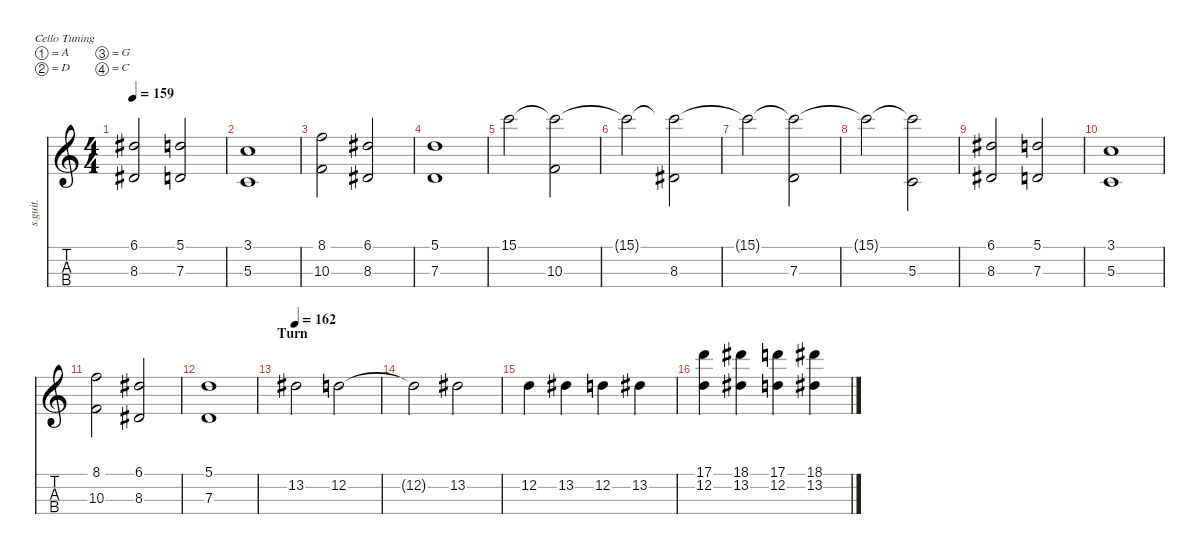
\defaultSystemsLayout 4
\hideDynamics
\bracketExtendMode nobrackets
\track ("" "s.guit.") {instrument cello}
\staff {score tabs}
\tuning (A3 D3 G2 C2)
\displaytranspose 12
\ts (4 4)
\tempo 159
\clef g2
\ks c
(6.1{acc #} 8.3{acc #}).2{lyrics (0 "") lyrics (1 "") lyrics (2 "") lyrics (3 "") lyrics (4 "") dy mp} (5.1 7.3).2{lyrics (0 "") lyrics (1 "") lyrics (2 "") lyrics (3 "") lyrics (4 "")} |
(3.1 5.3).1{lyrics (0 "") lyrics (1 "") lyrics (2 "") lyrics (3 "") lyrics (4 "")} |
(8.1 10.3).2{lyrics (0 "") lyrics (1 "") lyrics (2 "") lyrics (3 "") lyrics (4 "")} (6.1{acc #} 8.3{acc #}).2{lyrics (0 "") lyrics (1 "") lyrics (2 "") lyrics (3 "") lyrics (4 "")} |
(5.1 7.3).1{lyrics (0 "") lyrics (1 "") lyrics (2 "") lyrics (3 "") lyrics (4 "")} |
15.1.2{lyrics (0 "") lyrics (1 "") lyrics (2 "") lyrics (3 "") lyrics (4 "")} (15.1{t} 10.3).2{lyrics (0 "") lyrics (1 "") lyrics (2 "") lyrics (3 "") lyrics (4 "")} |
15.1{t}.2{lyrics (0 "") lyrics (1 "") lyrics (2 "") lyrics (3 "") lyrics (4 "")} (15.1{t} 8.3{acc #}).2{lyrics (0 "") lyrics (1 "") lyrics (2 "") lyrics (3 "") lyrics (4 "")} |
15.1{t}.2{lyrics (0 "") lyrics (1 "") lyrics (2 "") lyrics (3 "") lyrics (4 "")} (15.1{t} 7.3).2{lyrics (0 "") lyrics (1 "") lyrics (2 "") lyrics (3 "") lyrics (4 "")} |
15.1{t}.2{lyrics (0 "") lyrics (1 "") lyrics (2 "") lyrics (3 "") lyrics (4 "")} (15.1{t} 5.3).2{lyrics (0 "") lyrics (1 "") lyrics (2 "") lyrics (3 "") lyrics (4 "")} |
(6.1{acc #} 8.3{acc #}).2{lyrics (0 "") lyrics (1 "") lyrics (2 "") lyrics (3 "") lyrics (4 "")} (5.1 7.3).2{lyrics (0 "") lyrics (1 "") lyrics (2 "") lyrics (3 "") lyrics (4 "")} |
(3.1 5.3).1{lyrics (0 "") lyrics (1 "") lyrics (2 "") lyrics (3 "") lyrics (4 "")} |
(8.1 10.3).2{lyrics (0 "") lyrics (1 "") lyrics (2 "") lyrics (3 "") lyrics (4 "")} (6.1{acc #} 8.3{acc #}).2{lyrics (0 "") lyrics (1 "") lyrics (2 "") lyrics (3 "") lyrics (4 "")} |
(5.1 7.3).1{lyrics (0 "") lyrics (1 "") lyrics (2 "") lyrics (3 "") lyrics (4 "")} |
\section ("" "Turn")
\tempo 162
13.2{acc #}.2{lyrics (0 "") lyrics (1 "") lyrics (2 "") lyrics (3 "") lyrics (4 "")} 12.2.2{lyrics (0 "") lyrics (1 "") lyrics (2 "") lyrics (3 "") lyrics (4 "")} |
12.2{t}.2{lyrics (0 "") lyrics (1 "") lyrics (2 "") lyrics (3 "") lyrics (4 "")} 13.2{acc #}.2{lyrics (0 "") lyrics (1 "") lyrics (2 "") lyrics (3 "") lyrics (4 "")} |
12.2.4{lyrics (0 "") lyrics (1 "") lyrics (2 "") lyrics (3 "") lyrics (4 "")} 13.2{acc #}.4{lyrics (0 "") lyrics (1 "") lyrics (2 "") lyrics (3 "") lyrics (4 "")} 12.2.4{lyrics (0 "") lyrics (1 "") lyrics (2 "") lyrics (3 "") lyrics (4 "")} 13.2{acc #}.4{lyrics (0 "") lyrics (1 "") lyrics (2 "") lyrics (3 "") lyrics (4 "")} |
(17.1 12.2).4{lyrics (0 "") lyrics (1 "") lyrics (2 "") lyrics (3 "") lyrics (4 "")} (18.1{acc #} 13.2{acc #}).4{lyrics (0 "") lyrics (1 "") lyrics (2 "") lyrics (3 "") lyrics (4 "")} (17.1 12.2).4{lyrics (0 "") lyrics (1 "") lyrics (2 "") lyrics (3 "") lyrics (4 "")} (18.1{acc #} 13.2{acc #}).4{lyrics (0 "") lyrics (1 "") lyrics (2 "") lyrics (3 "") lyrics (4 "")}
